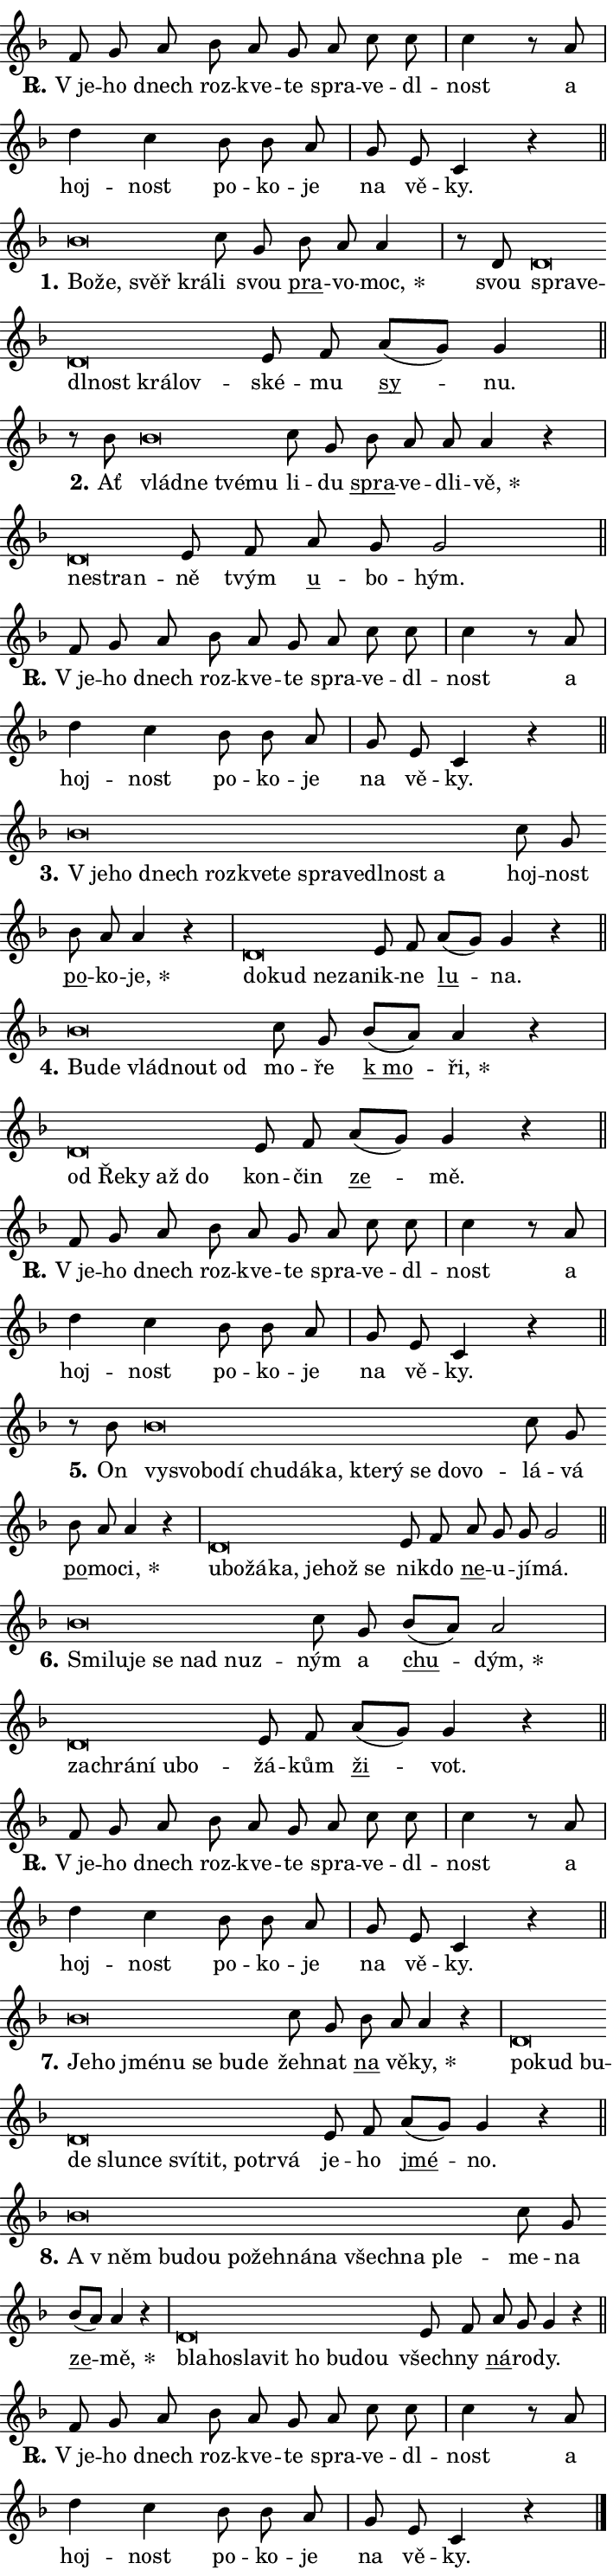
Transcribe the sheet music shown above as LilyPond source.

\version "2.24.0"
\header { tagline = "" }
\paper {
  indent = 0\cm
  top-margin = 0\cm
  right-margin = 0.13\cm % to fit lyric hyphens
  bottom-margin = 0\cm
  left-margin = 0\cm
  paper-width = 12\cm
  page-breaking = #ly:one-page-breaking
  system-system-spacing.basic-distance = #11
  score-system-spacing.basic-distance = #11
  ragged-last = ##f
}


%% Author: Thomas Morley
%% https://lists.gnu.org/archive/html/lilypond-user/2020-05/msg00002.html
#(define (line-position grob)
"Returns position of @var[grob} in current system:
   @code{'start}, if at first time-step
   @code{'end}, if at last time-step
   @code{'middle} otherwise
"
  (let* ((col (ly:item-get-column grob))
         (ln (ly:grob-object col 'left-neighbor))
         (rn (ly:grob-object col 'right-neighbor))
         (col-to-check-left (if (ly:grob? ln) ln col))
         (col-to-check-right (if (ly:grob? rn) rn col))
         (break-dir-left
           (and
             (ly:grob-property col-to-check-left 'non-musical #f)
             (ly:item-break-dir col-to-check-left)))
         (break-dir-right
           (and
             (ly:grob-property col-to-check-right 'non-musical #f)
             (ly:item-break-dir col-to-check-right))))
        (cond ((eqv? 1 break-dir-left) 'start)
              ((eqv? -1 break-dir-right) 'end)
              (else 'middle))))

#(define (tranparent-at-line-position vctor)
  (lambda (grob)
  "Relying on @code{line-position} select the relevant enry from @var{vctor}.
Used to determine transparency,"
    (case (line-position grob)
      ((end) (not (vector-ref vctor 0)))
      ((middle) (not (vector-ref vctor 1)))
      ((start) (not (vector-ref vctor 2))))))

noteHeadBreakVisibility =
#(define-music-function (break-visibility)(vector?)
"Makes @code{NoteHead}s transparent relying on @var{break-visibility}"
#{
  \override NoteHead.transparent =
    #(tranparent-at-line-position break-visibility)
#})

#(define delete-ledgers-for-transparent-note-heads
  (lambda (grob)
    "Reads whether a @code{NoteHead} is transparent.
If so this @code{NoteHead} is removed from @code{'note-heads} from
@var{grob}, which is supposed to be @code{LedgerLineSpanner}.
As a result ledgers are not printed for this @code{NoteHead}"
    (let* ((nhds-array (ly:grob-object grob 'note-heads))
           (nhds-list
             (if (ly:grob-array? nhds-array)
                 (ly:grob-array->list nhds-array)
                 '()))
           ;; Relies on the transparent-property being done before
           ;; Staff.LedgerLineSpanner.after-line-breaking is executed.
           ;; This is fragile ...
           (to-keep
             (remove
               (lambda (nhd)
                 (ly:grob-property nhd 'transparent #f))
               nhds-list)))
      ;; TODO find a better method to iterate over grob-arrays, similiar
      ;; to filter/remove etc for lists
      ;; For now rebuilt from scratch
      (set! (ly:grob-object grob 'note-heads)  '())
      (for-each
        (lambda (nhd)
          (ly:pointer-group-interface::add-grob grob 'note-heads nhd))
        to-keep))))

squashNotes = {
  \override NoteHead.X-extent = #'(-0.2 . 0.2)
  \override NoteHead.Y-extent = #'(-0.75 . 0)
  \override NoteHead.stencil =
    #(lambda (grob)
       (let ((pos (ly:grob-property grob 'staff-position)))
         (begin
           (if (< pos -7) (display "ERROR: Lower brevis then expected\n") (display ""))
           (if (<= pos -6) ly:text-interface::print ly:note-head::print))))
}
unSquashNotes = {
  \revert NoteHead.X-extent
  \revert NoteHead.Y-extent
  \revert NoteHead.stencil
}

hideNotes = \noteHeadBreakVisibility #begin-of-line-visible
unHideNotes = \noteHeadBreakVisibility #all-visible

% work-around for resetting accidentals
% https://lilypond.org/doc/v2.23/Documentation/notation/displaying-rhythms#unmetered-music
cadenzaMeasure = {
  \cadenzaOff
  \partial 1024 s1024
  \cadenzaOn
}

#(define-markup-command (accent layout props text) (markup?)
  "Underline accented syllable"
  (interpret-markup layout props
    #{\markup \override #'(offset . 4.3) \underline { #text }#}))

responsum = \markup \concat {
  "R" \hspace #-1.05 \path #0.1 #'((moveto 0 0.07) (lineto 0.9 0.8)) \hspace #0.05 "."
}

spaceSize = #0.6828661417322834 % exact space size for TeX Gyre Schola

\layout {
  \context {
    \Staff
    \remove "Time_signature_engraver"
    \override LedgerLineSpanner.after-line-breaking = #delete-ledgers-for-transparent-note-heads
  }
  \context {
    \Lyrics {
      \override LyricSpace.minimum-distance = \spaceSize
      \override LyricText.font-name = #"TeX Gyre Schola"
      \override LyricText.font-size = 1
      \override StanzaNumber.font-name = #"TeX Gyre Schola Bold"
      \override StanzaNumber.font-size = 1
    }
  }
  \context {
    \Score 
    \override NoteHead.text =
      #(lambda (grob) 
        (let ((pos (ly:grob-property grob 'staff-position)))
          #{\markup {
            \combine
              \halign #-0.55 \raise #(if (= pos -6) 0 0.5) \override #'(thickness . 2) \draw-line #'(3.2 . 0)
              \musicglyph "noteheads.sM1"
          }#}))
  }
}

% magnetic-lyrics.ily
%
%   written by
%     Jean Abou Samra <jean@abou-samra.fr>
%     Werner Lemberg <wl@gnu.org>
%
%   adapted by
%     Jiri Hon <jiri.hon@gmail.com>
%
% Version 2022-Apr-15

% https://www.mail-archive.com/lilypond-user@gnu.org/msg149350.html

#(define (Left_hyphen_pointer_engraver context)
   "Collect syllable-hyphen-syllable occurrences in lyrics and store
them in properties.  This engraver only looks to the left.  For
example, if the lyrics input is @code{foo -- bar}, it does the
following.

@itemize @bullet
@item
Set the @code{text} property of the @code{LyricHyphen} grob between
@q{foo} and @q{bar} to @code{foo}.

@item
Set the @code{left-hyphen} property of the @code{LyricText} grob with
text @q{foo} to the @code{LyricHyphen} grob between @q{foo} and
@q{bar}.
@end itemize

Use this auxiliary engraver in combination with the
@code{lyric-@/text::@/apply-@/magnetic-@/offset!} hook."
   (let ((hyphen #f)
         (text #f))
     (make-engraver
      (acknowledgers
       ((lyric-syllable-interface engraver grob source-engraver)
        (set! text grob)))
      (end-acknowledgers
       ((lyric-hyphen-interface engraver grob source-engraver)
        ;(when (not (grob::has-interface grob 'lyric-space-interface))
          (set! hyphen grob)));)
      ((stop-translation-timestep engraver)
       (when (and text hyphen)
         (ly:grob-set-object! text 'left-hyphen hyphen))
       (set! text #f)
       (set! hyphen #f)))))

#(define (lyric-text::apply-magnetic-offset! grob)
   "If the space between two syllables is less than the value in
property @code{LyricText@/.details@/.squash-threshold}, move the right
syllable to the left so that it gets concatenated with the left
syllable.

Use this function as a hook for
@code{LyricText@/.after-@/line-@/breaking} if the
@code{Left_@/hyphen_@/pointer_@/engraver} is active."
   (let ((hyphen (ly:grob-object grob 'left-hyphen #f)))
     (when hyphen
       (let ((left-text (ly:spanner-bound hyphen LEFT)))
         (when (grob::has-interface left-text 'lyric-syllable-interface)
           (let* ((common (ly:grob-common-refpoint grob left-text X))
                  (this-x-ext (ly:grob-extent grob common X))
                  (left-x-ext
                   (begin
                     ;; Trigger magnetism for left-text.
                     (ly:grob-property left-text 'after-line-breaking)
                     (ly:grob-extent left-text common X)))
                  ;; `delta` is the gap width between two syllables.
                  (delta (- (interval-start this-x-ext)
                            (interval-end left-x-ext)))
                  (details (ly:grob-property grob 'details))
                  (threshold (assoc-get 'squash-threshold details 0.2)))
             (when (< delta threshold)
               (let* (;; We have to manipulate the input text so that
                      ;; ligatures crossing syllable boundaries are not
                      ;; disabled.  For languages based on the Latin
                      ;; script this is essentially a beautification.
                      ;; However, for non-Western scripts it can be a
                      ;; necessity.
                      (lt (ly:grob-property left-text 'text))
                      (rt (ly:grob-property grob 'text))
                      (is-space (grob::has-interface hyphen 'lyric-space-interface))
                      (space (if is-space " " ""))
                      (extra-delta (if is-space spaceSize 0))
                      ;; Append new syllable.
                      (ltrt-space (if (and (string? lt) (string? rt))
                                (string-append lt space rt)
                                (make-concat-markup (list lt space rt))))
                      ;; Right-align `ltrt` to the right side.
                      (ltrt-space-markup (grob-interpret-markup
                               grob
                               (make-translate-markup
                                (cons (interval-length this-x-ext) 0)
                                (make-right-align-markup ltrt-space)))))
                 (begin
                   ;; Don't print `left-text`.
                   (ly:grob-set-property! left-text 'stencil #f)
                   ;; Set text and stencil (which holds all collected
                   ;; syllables so far) and shift it to the left.
                   (ly:grob-set-property! grob 'text ltrt-space)
                   (ly:grob-set-property! grob 'stencil ltrt-space-markup)
                   (ly:grob-translate-axis! grob (- (- delta extra-delta)) X))))))))))


#(define (lyric-hyphen::displace-bounds-first grob)
   ;; Make very sure this callback isn't triggered too early.
   (let ((left (ly:spanner-bound grob LEFT))
         (right (ly:spanner-bound grob RIGHT)))
     (ly:grob-property left 'after-line-breaking)
     (ly:grob-property right 'after-line-breaking)
     (ly:lyric-hyphen::print grob)))

squashThreshold = #0.4

\layout {
  \context {
    \Lyrics
    \consists #Left_hyphen_pointer_engraver
    \override LyricText.after-line-breaking =
      #lyric-text::apply-magnetic-offset!
    \override LyricHyphen.stencil = #lyric-hyphen::displace-bounds-first
    \override LyricText.details.squash-threshold = \squashThreshold
    \override LyricHyphen.minimum-distance = 0
    \override LyricHyphen.minimum-length = \squashThreshold
  }
}

squashText = \override LyricText.details.squash-threshold = 9999
unSquashText = \override LyricText.details.squash-threshold = \squashThreshold

leftText = \override LyricText.self-alignment-X = #LEFT
unLeftText = \revert LyricText.self-alignment-X

starOffset = #(lambda (grob) 
                (let ((x_offset (ly:self-alignment-interface::aligned-on-x-parent grob)))
                  (if (= x_offset 0) 0 (+ x_offset 1.2))))

star = #(define-music-function (syllable)(string?)
"Append star separator at the end of a syllable"
#{
  \once \override LyricText.X-offset = #starOffset
  \lyricmode { \markup {
    #syllable
    \override #'((font-name . "TeX Gyre Schola Bold")) \hspace #0.2 \lower #0.65 \larger "*"
  } }
#})

starAccent = #(define-music-function (syllable)(string?)
"Append star separator at the end of a syllable and make accent"
#{
  \once \override LyricText.X-offset = #starOffset
  \lyricmode { \markup {
    \accent #syllable
    \override #'((font-name . "TeX Gyre Schola Bold")) \hspace #0.2 \lower #0.65 \larger "*"
  } }
#})

breath = #(define-music-function (syllable)(string?)
"Append breathing indicator at the end of a syllable"
#{
  \lyricmode { \markup { #syllable "+" } }
#})

optionalBreath = #(define-music-function (syllable)(string?)
"Append optional breathing indicator at the end of a syllable"
#{
  \lyricmode { \markup { #syllable "(+)" } }
#})


\score {
    <<
        \new Voice = "melody" { \cadenzaOn \key f \major \relative { f'8 g a bes a g \bar "" a c c \cadenzaMeasure \bar "|" c4 r8 a \cadenzaMeasure \bar "|" d4 c \bar "" bes8 bes a \cadenzaMeasure \bar "|" g e c4 r \cadenzaMeasure \bar "||" \break } }
        \new Lyrics \lyricsto "melody" { \lyricmode { \set stanza = \responsum
"V je" -- ho dnech roz -- kve -- te spra -- ve -- dl -- nost a hoj -- nost po -- ko -- je na vě -- ky. } }
    >>
    \layout {}
}

\score {
    <<
        \new Voice = "melody" { \cadenzaOn \key f \major \relative { \squashNotes bes'\breve*1/16 \hideNotes \breve*1/16 \bar "" \breve*1/16 \breve*1/16 \bar "" \unHideNotes \unSquashNotes c8 g \bar "" bes a a4 \cadenzaMeasure \bar "|" r8 d, \squashNotes d\breve*1/16 \hideNotes \breve*1/16 \bar "" \breve*1/16 \bar "" \breve*1/16 \bar "" \breve*1/16 \breve*1/16 \bar "" \unHideNotes \unSquashNotes e8 f \bar "" a[( g)] g4 \cadenzaMeasure \bar "||" \break } }
        \new Lyrics \lyricsto "melody" { \lyricmode { \set stanza = "1."
\leftText Bo -- \squashText že, svěř krá -- \unLeftText \unSquashText li svou \markup \accent pra -- vo -- \star moc, svou \leftText spra -- \squashText ve -- dl -- nost krá -- lov -- \unLeftText \unSquashText ské -- mu \markup \accent sy -- nu. } }
    >>
    \layout {}
}

\score {
    <<
        \new Voice = "melody" { \cadenzaOn \key f \major \relative { r8 bes' \squashNotes bes\breve*1/16 \hideNotes \breve*1/16 \bar "" \breve*1/16 \breve*1/16 \bar "" \unHideNotes \unSquashNotes c8 g \bar "" bes a a a4 r \cadenzaMeasure \bar "|" \squashNotes d,\breve*1/16 \hideNotes \breve*1/16 \bar "" \unHideNotes \unSquashNotes e8 f \bar "" a g g2 \cadenzaMeasure \bar "||" \break } }
        \new Lyrics \lyricsto "melody" { \lyricmode { \set stanza = "2."
Ať \leftText vlád -- \squashText ne tvé -- mu \unLeftText \unSquashText li -- du \markup \accent spra -- ve -- dli -- \star vě, \leftText ne -- \squashText stran -- \unLeftText \unSquashText ně tvým \markup \accent u -- bo -- hým. } }
    >>
    \layout {}
}

\score {
    <<
        \new Voice = "melody" { \cadenzaOn \key f \major \relative { f'8 g a bes a g \bar "" a c c \cadenzaMeasure \bar "|" c4 r8 a \cadenzaMeasure \bar "|" d4 c \bar "" bes8 bes a \cadenzaMeasure \bar "|" g e c4 r \cadenzaMeasure \bar "||" \break } }
        \new Lyrics \lyricsto "melody" { \lyricmode { \set stanza = \responsum
"V je" -- ho dnech roz -- kve -- te spra -- ve -- dl -- nost a hoj -- nost po -- ko -- je na vě -- ky. } }
    >>
    \layout {}
}

\score {
    <<
        \new Voice = "melody" { \cadenzaOn \key f \major \relative { \squashNotes bes'\breve*1/16 \hideNotes \breve*1/16 \bar "" \breve*1/16 \bar "" \breve*1/16 \bar "" \breve*1/16 \bar "" \breve*1/16 \bar "" \breve*1/16 \bar "" \breve*1/16 \bar "" \breve*1/16 \bar "" \breve*1/16 \breve*1/16 \bar "" \unHideNotes \unSquashNotes c8 g \bar "" bes a a4 r \cadenzaMeasure \bar "|" \squashNotes d,\breve*1/16 \hideNotes \breve*1/16 \bar "" \breve*1/16 \breve*1/16 \bar "" \unHideNotes \unSquashNotes e8 f \bar "" a[( g)] g4 r \cadenzaMeasure \bar "||" \break } }
        \new Lyrics \lyricsto "melody" { \lyricmode { \set stanza = "3."
\leftText "V je" -- \squashText ho dnech roz -- kve -- te spra -- ve -- dl -- nost a \unLeftText \unSquashText hoj -- nost \markup \accent po -- ko -- \star je, \leftText do -- \squashText kud ne -- za -- \unLeftText \unSquashText nik -- ne \markup \accent lu -- na. } }
    >>
    \layout {}
}

\score {
    <<
        \new Voice = "melody" { \cadenzaOn \key f \major \relative { \squashNotes bes'\breve*1/16 \hideNotes \breve*1/16 \bar "" \breve*1/16 \bar "" \breve*1/16 \breve*1/16 \bar "" \unHideNotes \unSquashNotes c8 g \bar "" bes[( a)] a4 r \cadenzaMeasure \bar "|" \squashNotes d,\breve*1/16 \hideNotes \breve*1/16 \bar "" \breve*1/16 \bar "" \breve*1/16 \breve*1/16 \bar "" \unHideNotes \unSquashNotes e8 f \bar "" a[( g)] g4 r \cadenzaMeasure \bar "||" \break } }
        \new Lyrics \lyricsto "melody" { \lyricmode { \set stanza = "4."
\leftText Bu -- \squashText de vlád -- nout od \unLeftText \unSquashText mo -- ře \markup \accent "k mo" -- \star ři, \leftText od \squashText Ře -- ky až do \unLeftText \unSquashText kon -- čin \markup \accent ze -- mě. } }
    >>
    \layout {}
}

\score {
    <<
        \new Voice = "melody" { \cadenzaOn \key f \major \relative { f'8 g a bes a g \bar "" a c c \cadenzaMeasure \bar "|" c4 r8 a \cadenzaMeasure \bar "|" d4 c \bar "" bes8 bes a \cadenzaMeasure \bar "|" g e c4 r \cadenzaMeasure \bar "||" \break } }
        \new Lyrics \lyricsto "melody" { \lyricmode { \set stanza = \responsum
"V je" -- ho dnech roz -- kve -- te spra -- ve -- dl -- nost a hoj -- nost po -- ko -- je na vě -- ky. } }
    >>
    \layout {}
}

\score {
    <<
        \new Voice = "melody" { \cadenzaOn \key f \major \relative { r8 bes' \squashNotes bes\breve*1/16 \hideNotes \breve*1/16 \bar "" \breve*1/16 \bar "" \breve*1/16 \bar "" \breve*1/16 \bar "" \breve*1/16 \bar "" \breve*1/16 \bar "" \breve*1/16 \bar "" \breve*1/16 \bar "" \breve*1/16 \bar "" \breve*1/16 \breve*1/16 \bar "" \unHideNotes \unSquashNotes c8 g \bar "" bes a a4 r \cadenzaMeasure \bar "|" \squashNotes d,\breve*1/16 \hideNotes \breve*1/16 \bar "" \breve*1/16 \bar "" \breve*1/16 \bar "" \breve*1/16 \bar "" \breve*1/16 \breve*1/16 \bar "" \unHideNotes \unSquashNotes e8 f \bar "" a g g g2 \cadenzaMeasure \bar "||" \break } }
        \new Lyrics \lyricsto "melody" { \lyricmode { \set stanza = "5."
On \leftText vy -- \squashText svo -- bo -- dí chu -- dá -- ka, kte -- rý se do -- vo -- \unLeftText \unSquashText lá -- vá \markup \accent po -- mo -- \star ci, \leftText u -- \squashText bo -- žá -- ka, je -- hož se \unLeftText \unSquashText ni -- kdo \markup \accent ne -- u -- jí -- má. } }
    >>
    \layout {}
}

\score {
    <<
        \new Voice = "melody" { \cadenzaOn \key f \major \relative { \squashNotes bes'\breve*1/16 \hideNotes \breve*1/16 \bar "" \breve*1/16 \bar "" \breve*1/16 \bar "" \breve*1/16 \breve*1/16 \bar "" \unHideNotes \unSquashNotes c8 g \bar "" bes[( a)] a2 \cadenzaMeasure \bar "|" \squashNotes d,\breve*1/16 \hideNotes \breve*1/16 \bar "" \breve*1/16 \bar "" \breve*1/16 \breve*1/16 \bar "" \unHideNotes \unSquashNotes e8 f \bar "" a[( g)] g4 r \cadenzaMeasure \bar "||" \break } }
        \new Lyrics \lyricsto "melody" { \lyricmode { \set stanza = "6."
\leftText Smi -- \squashText lu -- je se nad nuz -- \unLeftText \unSquashText ným a \markup \accent chu -- \star dým, \leftText za -- \squashText chrá -- ní u -- bo -- \unLeftText \unSquashText žá -- kům \markup \accent ži -- vot. } }
    >>
    \layout {}
}

\score {
    <<
        \new Voice = "melody" { \cadenzaOn \key f \major \relative { f'8 g a bes a g \bar "" a c c \cadenzaMeasure \bar "|" c4 r8 a \cadenzaMeasure \bar "|" d4 c \bar "" bes8 bes a \cadenzaMeasure \bar "|" g e c4 r \cadenzaMeasure \bar "||" \break } }
        \new Lyrics \lyricsto "melody" { \lyricmode { \set stanza = \responsum
"V je" -- ho dnech roz -- kve -- te spra -- ve -- dl -- nost a hoj -- nost po -- ko -- je na vě -- ky. } }
    >>
    \layout {}
}

\score {
    <<
        \new Voice = "melody" { \cadenzaOn \key f \major \relative { \squashNotes bes'\breve*1/16 \hideNotes \breve*1/16 \bar "" \breve*1/16 \bar "" \breve*1/16 \bar "" \breve*1/16 \bar "" \breve*1/16 \breve*1/16 \bar "" \unHideNotes \unSquashNotes c8 g \bar "" bes a a4 r \cadenzaMeasure \bar "|" \squashNotes d,\breve*1/16 \hideNotes \breve*1/16 \bar "" \breve*1/16 \bar "" \breve*1/16 \bar "" \breve*1/16 \bar "" \breve*1/16 \bar "" \breve*1/16 \bar "" \breve*1/16 \bar "" \breve*1/16 \bar "" \breve*1/16 \breve*1/16 \bar "" \unHideNotes \unSquashNotes e8 f \bar "" a[( g)] g4 r \cadenzaMeasure \bar "||" \break } }
        \new Lyrics \lyricsto "melody" { \lyricmode { \set stanza = "7."
\leftText Je -- \squashText ho jmé -- nu se bu -- de \unLeftText \unSquashText žeh -- nat \markup \accent na vě -- \star ky, \leftText po -- \squashText kud bu -- de slun -- ce sví -- tit, po -- tr -- vá \unLeftText \unSquashText je -- ho \markup \accent jmé -- no. } }
    >>
    \layout {}
}

\score {
    <<
        \new Voice = "melody" { \cadenzaOn \key f \major \relative { \squashNotes bes'\breve*1/16 \hideNotes \breve*1/16 \bar "" \breve*1/16 \bar "" \breve*1/16 \bar "" \breve*1/16 \bar "" \breve*1/16 \bar "" \breve*1/16 \bar "" \breve*1/16 \bar "" \breve*1/16 \bar "" \breve*1/16 \breve*1/16 \bar "" \unHideNotes \unSquashNotes c8 g \bar "" bes[( a)] a4 r \cadenzaMeasure \bar "|" \squashNotes d,\breve*1/16 \hideNotes \breve*1/16 \bar "" \breve*1/16 \bar "" \breve*1/16 \bar "" \breve*1/16 \bar "" \breve*1/16 \breve*1/16 \bar "" \unHideNotes \unSquashNotes e8 f \bar "" a g g4 r \cadenzaMeasure \bar "||" \break } }
        \new Lyrics \lyricsto "melody" { \lyricmode { \set stanza = "8."
\leftText A \squashText "v něm" bu -- dou po -- žeh -- ná -- na všech -- na ple -- \unLeftText \unSquashText me -- na \markup \accent ze -- \star mě, \leftText bla -- \squashText ho -- sla -- vit ho bu -- dou \unLeftText \unSquashText všech -- ny \markup \accent ná -- ro -- dy. } }
    >>
    \layout {}
}

\score {
    <<
        \new Voice = "melody" { \cadenzaOn \key f \major \relative { f'8 g a bes a g \bar "" a c c \cadenzaMeasure \bar "|" c4 r8 a \cadenzaMeasure \bar "|" d4 c \bar "" bes8 bes a \cadenzaMeasure \bar "|" g e c4 r \cadenzaMeasure \bar "||" \break } \bar "|." }
        \new Lyrics \lyricsto "melody" { \lyricmode { \set stanza = \responsum
"V je" -- ho dnech roz -- kve -- te spra -- ve -- dl -- nost a hoj -- nost po -- ko -- je na vě -- ky. } }
    >>
    \layout {}
}
